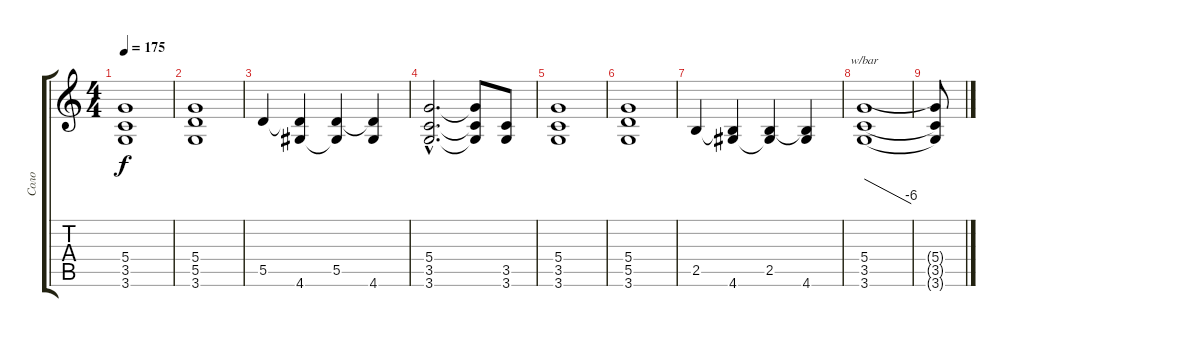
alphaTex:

\track ("Соло" "Соло") {instrument distortionguitar}
\staff {score tabs}
\tuning (E4 B3 G3 D3 A2 E2) {hide}
\ts (4 4)
\tempo 175
\clef g2
\ks c
(5.4 3.5 3.6).1{dy f} |
(5.4 5.5 3.6).1 |
5.5.4 (5.5{t} 4.6).4 (5.5 4.6{t}).4 (5.5{t} 4.6).4 |
(5.4{hac} 3.5{hac} 3.6{hac}).2{d} (5.4{t} 3.5{t} 3.6{t}).8 (3.5 3.6).8 |
(5.4 3.5 3.6).1 |
(5.4 5.5 3.6).1 |
2.5.4 (2.5{t} 4.6).4 (2.5 4.6{t}).4 (2.5{t} 4.6).4 |
(5.4 3.5 3.6).1{tbe (dive default 0 0 60 -24)} |
(5.4{t} 3.5{t} 3.6{t}).8
